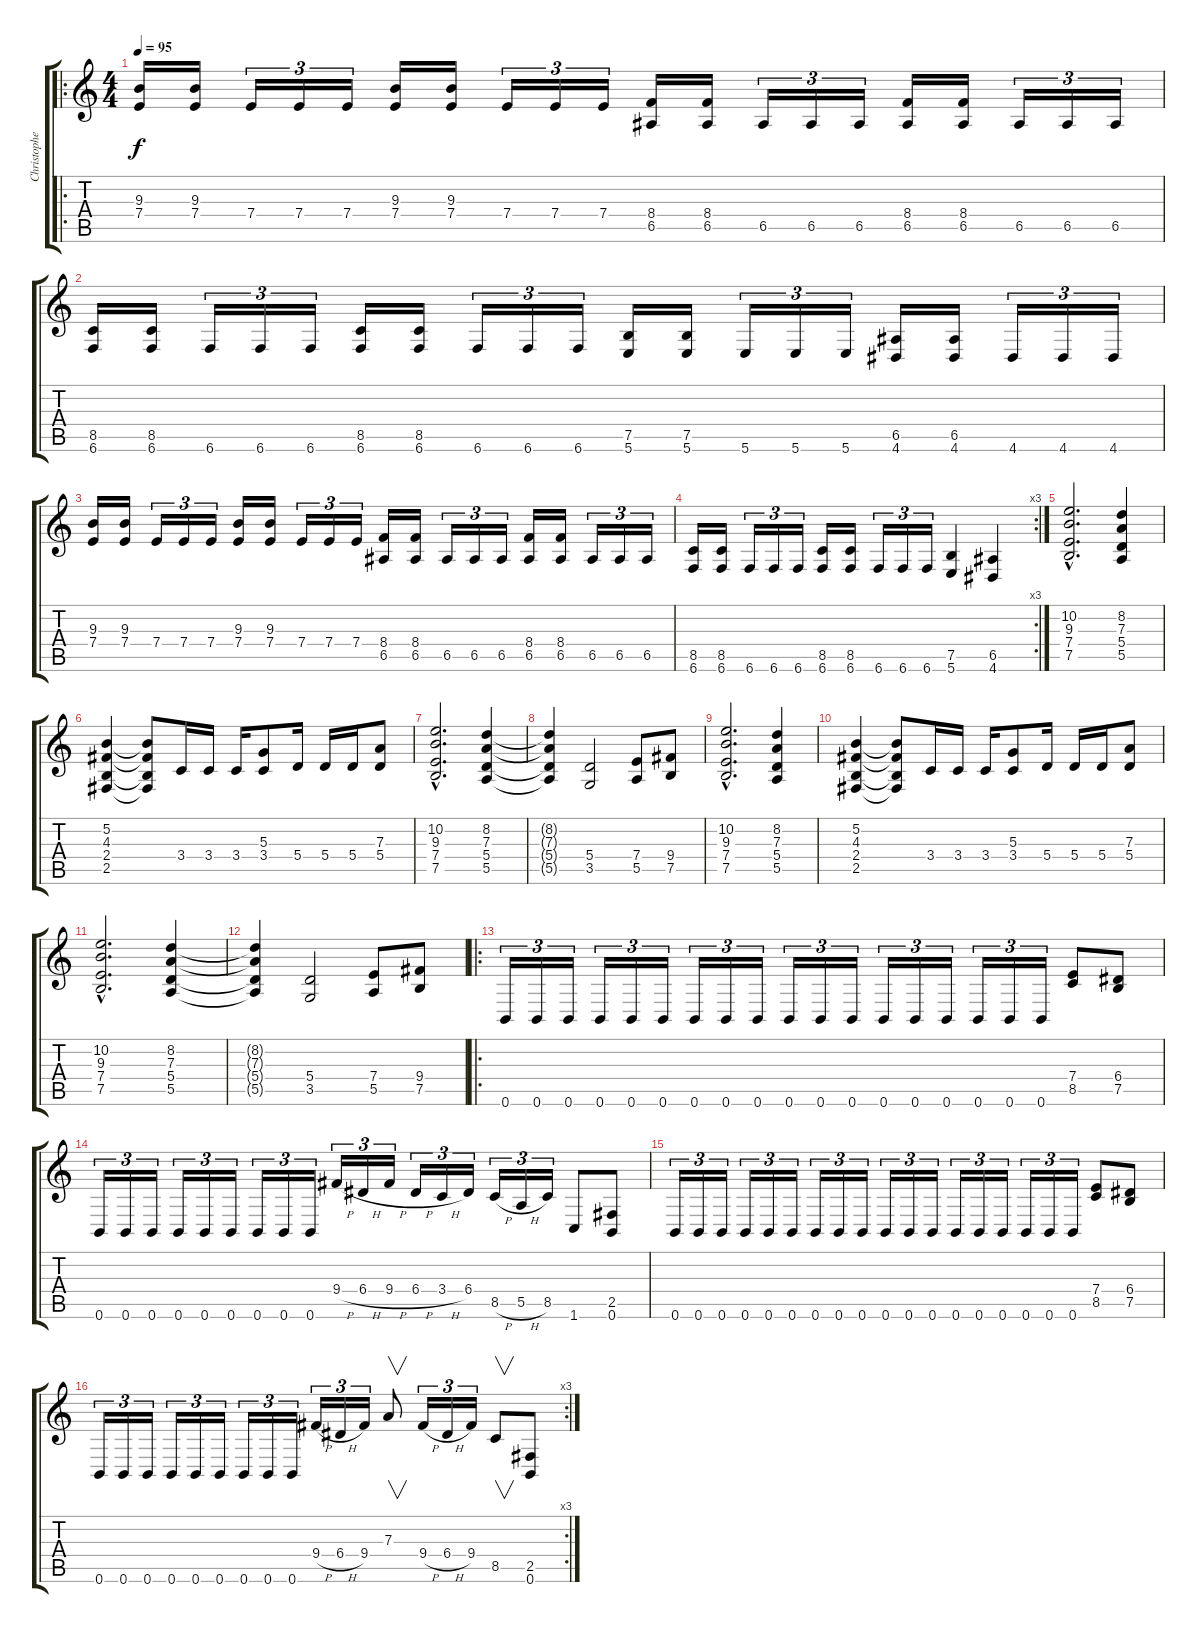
\track ("Christopher Amott" "Christophe") {instrument distortionguitar}
\staff {score tabs}
\tuning (B3 Gb3 D3 A2 E2 B1) {hide}
\ro
\ts (4 4)
\tempo 95
\clef g2
\ks c
(9.3 7.4).16{dy f instrument distortionguitar} (9.3 7.4).16 7.4.16{tu (3 2)} 7.4.16{tu (3 2)} 7.4.16{tu (3 2)} (9.3 7.4).16 (9.3 7.4).16 7.4.16{tu (3 2)} 7.4.16{tu (3 2)} 7.4.16{tu (3 2)} (8.4 6.5).16 (8.4 6.5).16 6.5.16{tu (3 2)} 6.5.16{tu (3 2)} 6.5.16{tu (3 2)} (8.4 6.5).16 (8.4 6.5).16 6.5.16{tu (3 2)} 6.5.16{tu (3 2)} 6.5.16{tu (3 2)} |
(8.5 6.6).16 (8.5 6.6).16 6.6.16{tu (3 2)} 6.6.16{tu (3 2)} 6.6.16{tu (3 2)} (8.5 6.6).16 (8.5 6.6).16 6.6.16{tu (3 2)} 6.6.16{tu (3 2)} 6.6.16{tu (3 2)} (7.5 5.6).16 (7.5 5.6).16 5.6.16{tu (3 2)} 5.6.16{tu (3 2)} 5.6.16{tu (3 2)} (6.5 4.6).16 (6.5 4.6).16 4.6.16{tu (3 2)} 4.6.16{tu (3 2)} 4.6.16{tu (3 2)} |
(9.3 7.4).16 (9.3 7.4).16 7.4.16{tu (3 2)} 7.4.16{tu (3 2)} 7.4.16{tu (3 2)} (9.3 7.4).16 (9.3 7.4).16 7.4.16{tu (3 2)} 7.4.16{tu (3 2)} 7.4.16{tu (3 2)} (8.4 6.5).16 (8.4 6.5).16 6.5.16{tu (3 2)} 6.5.16{tu (3 2)} 6.5.16{tu (3 2)} (8.4 6.5).16 (8.4 6.5).16 6.5.16{tu (3 2)} 6.5.16{tu (3 2)} 6.5.16{tu (3 2)} |
\rc 3
(8.5 6.6).16 (8.5 6.6).16 6.6.16{tu (3 2)} 6.6.16{tu (3 2)} 6.6.16{tu (3 2)} (8.5 6.6).16 (8.5 6.6).16 6.6.16{tu (3 2)} 6.6.16{tu (3 2)} 6.6.16{tu (3 2)} (7.5 5.6).4 (6.5 4.6).4 |
(10.2{hac} 9.3{hac} 7.4{hac} 7.5{hac}).2{d volume 10} (8.2 7.3 5.4 5.5).4 |
(5.2 4.3 2.4 2.5).4 (5.2{t} 4.3{t} 2.4{t} 2.5{t}).8 3.4.16 3.4.16 3.4.16 (5.3 3.4).8 5.4.16 5.4.16 5.4.16 (7.3 5.4).8 |
(10.2{hac} 9.3{hac} 7.4{hac} 7.5{hac}).2{d} (8.2 7.3 5.4 5.5).4 |
(8.2{t} 7.3{t} 5.4{t} 5.5{t}).4 (5.4 3.5).2 (7.4 5.5).8 (9.4 7.5).8 |
(10.2{hac} 9.3{hac} 7.4{hac} 7.5{hac}).2{d} (8.2 7.3 5.4 5.5).4 |
(5.2 4.3 2.4 2.5).4 (5.2{t} 4.3{t} 2.4{t} 2.5{t}).8 3.4.16 3.4.16 3.4.16 (5.3 3.4).8 5.4.16 5.4.16 5.4.16 (7.3 5.4).8 |
(10.2{hac} 9.3{hac} 7.4{hac} 7.5{hac}).2{d} (8.2 7.3 5.4 5.5).4 |
(8.2{t} 7.3{t} 5.4{t} 5.5{t}).4 (5.4 3.5).2 (7.4 5.5).8 (9.4 7.5).8 |
\ro
0.6.16{tu (3 2) volume 16} 0.6.16{tu (3 2)} 0.6.16{tu (3 2)} 0.6.16{tu (3 2)} 0.6.16{tu (3 2)} 0.6.16{tu (3 2)} 0.6.16{tu (3 2)} 0.6.16{tu (3 2)} 0.6.16{tu (3 2)} 0.6.16{tu (3 2)} 0.6.16{tu (3 2)} 0.6.16{tu (3 2)} 0.6.16{tu (3 2)} 0.6.16{tu (3 2)} 0.6.16{tu (3 2)} 0.6.16{tu (3 2)} 0.6.16{tu (3 2)} 0.6.16{tu (3 2)} (7.4 8.5).8 (6.4 7.5).8 |
0.6.16{tu (3 2)} 0.6.16{tu (3 2)} 0.6.16{tu (3 2)} 0.6.16{tu (3 2)} 0.6.16{tu (3 2)} 0.6.16{tu (3 2)} 0.6.16{tu (3 2)} 0.6.16{tu (3 2)} 0.6.16{tu (3 2)} 9.4{h}.16{tu (3 2)} 6.4{h}.16{tu (3 2)} 9.4{h}.16{tu (3 2)} 6.4{h}.16{tu (3 2)} 3.4{h}.16{tu (3 2)} 6.4.16{tu (3 2)} 8.5{h}.16{tu (3 2)} 5.5{h}.16{tu (3 2)} 8.5.16{tu (3 2)} 1.6.8 (2.5 0.6).8 |
0.6.16{tu (3 2)} 0.6.16{tu (3 2)} 0.6.16{tu (3 2)} 0.6.16{tu (3 2)} 0.6.16{tu (3 2)} 0.6.16{tu (3 2)} 0.6.16{tu (3 2)} 0.6.16{tu (3 2)} 0.6.16{tu (3 2)} 0.6.16{tu (3 2)} 0.6.16{tu (3 2)} 0.6.16{tu (3 2)} 0.6.16{tu (3 2)} 0.6.16{tu (3 2)} 0.6.16{tu (3 2)} 0.6.16{tu (3 2)} 0.6.16{tu (3 2)} 0.6.16{tu (3 2)} (7.4 8.5).8 (6.4 7.5).8 |
\rc 3
0.6.16{tu (3 2)} 0.6.16{tu (3 2)} 0.6.16{tu (3 2)} 0.6.16{tu (3 2)} 0.6.16{tu (3 2)} 0.6.16{tu (3 2)} 0.6.16{tu (3 2)} 0.6.16{tu (3 2)} 0.6.16{tu (3 2)} 9.4{h}.16{tu (3 2)} 6.4{h}.16{tu (3 2)} 9.4.16{tu (3 2)} 7.3.8{v} 9.4{h}.16{tu (3 2)} 6.4{h}.16{tu (3 2)} 9.4.16{tu (3 2)} 8.5.8{v} (2.5 0.6).8
